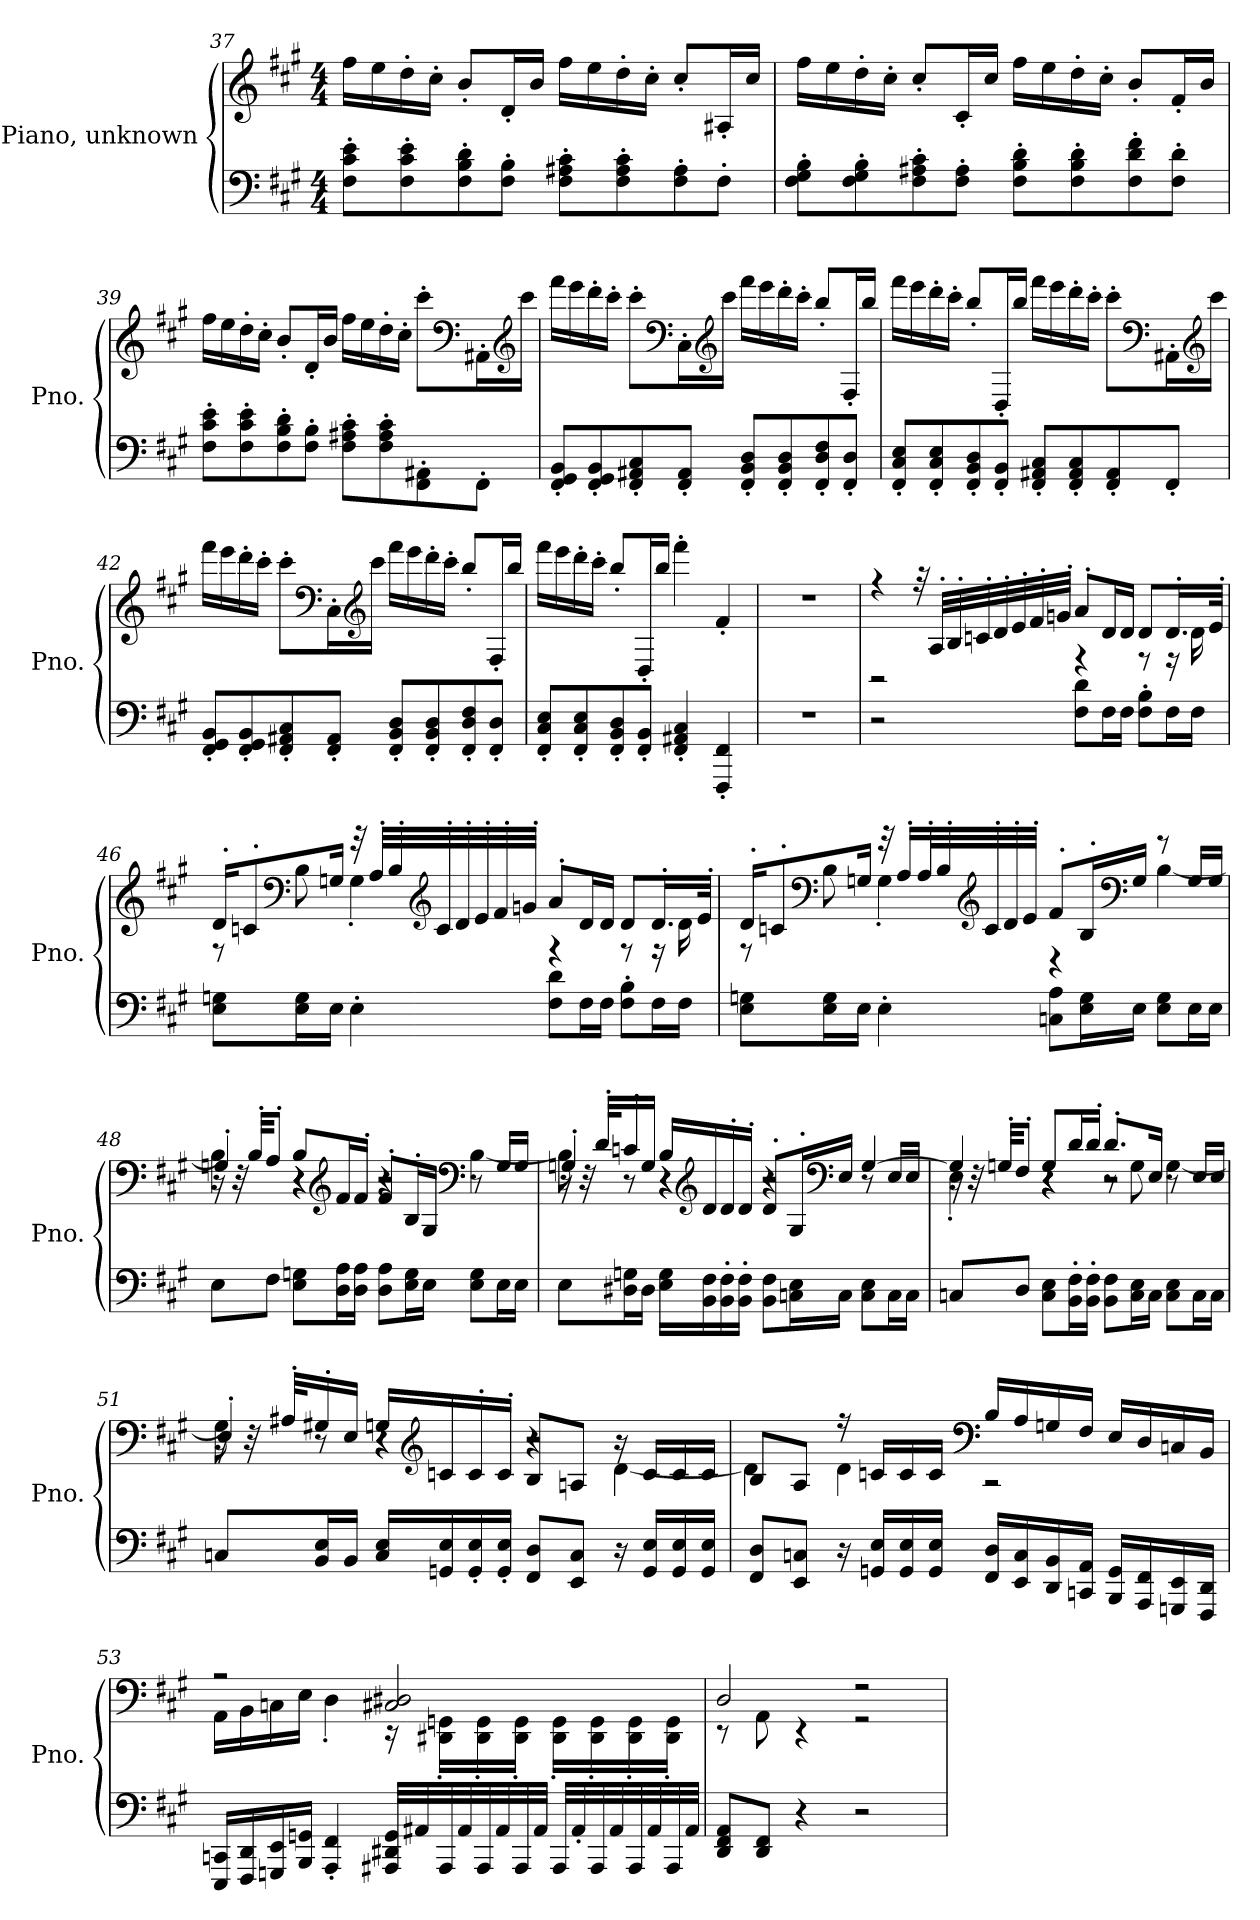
**kern	**kern
*part1	*part1
*staff2	*staff1
*I"Piano, unknown	*
*I'Pno.	*
!!LO:LB:g=z
*clefF4	*clefG2
*k[f#c#g#]	*k[f#c#g#]
*M4/4	*M4/4
=37	=37
8F#\' 8c#\' 8e\'L	16ff#\LL
.	16ee\
8F#\' 8c#\' 8e\'	16dd'\
.	16cc#'\JJ
8F#\' 8B\' 8d\'	8b'/L
8F#\' 8B\'J	16d'/L
.	16b/JJ
8F#\' 8A#X\' 8c#\'L	16ff#\LL
.	16ee\
8F#\' 8A#\' 8c#\'	16dd'\
.	16cc#'\JJ
8F#\' 8A#\'	8cc#'/L
8F#'\J	16A#X'/L
.	16cc#/JJ
=38	=38
8F#\' 8G#\' 8B\'L	16ff#\LL
.	16ee\
8F#\' 8G#\' 8B\'	16dd'\
.	16cc#'\JJ
8F#\' 8A#X\' 8c#\'	8cc#'/L
8F#\' 8A#\'J	16c#'/L
.	16cc#/JJ
8F#\' 8B\' 8d\'L	16ff#\LL
.	16ee\
8F#\' 8B\' 8d\'	16dd'\
.	16cc#'\JJ
8F#\' 8d\' 8f#\'	8b'/L
8F#\' 8d\'J	16f#'/L
.	16b/JJ
!!LO:LB:g=z
=39	=39
8F#\' 8c#\' 8e\'L	16ff#\LL
.	16ee\
8F#\' 8c#\' 8e\'	16dd'\
.	16cc#'\JJ
8F#\' 8B\' 8d\'	8b'/L
8F#\' 8B\'J	16d'/L
.	16b/JJ
8F#\' 8A#X\' 8c#\'L	16ff#\LL
.	16ee\
8F#\' 8A#\' 8c#\'	16dd'\
.	16cc#'\JJ
8FF#\' 8AA#X\'	8ccc#'\L
*	*clefF4
8FF#'\J	16AA#X'\L
*	*clefG2
.	16ccc#\JJ
=40	=40
8FF#/' 8GG#/' 8BB/'L	16fff#\LL
.	16eee\
8FF#/' 8GG#/' 8BB/'	16ddd'\
.	16ccc#'\JJ
8FF#/' 8AA#X/' 8C#/'	8ccc#'\L
*	*clefF4
8FF#/' 8AA#/'J	16C#'\L
*	*clefG2
.	16ccc#\JJ
8FF#/' 8BB/' 8D/'L	16fff#\LL
.	16eee\
8FF#/' 8BB/' 8D/'	16ddd'\
.	16ccc#'\JJ
8FF#/' 8D/' 8F#/'	8bb'/L
8FF#/' 8D/'J	16F#'/L
.	16bb/JJ
!!LO:LB:g=z
=41	=41
8FF#/' 8C#/' 8E/'L	16fff#\LL
.	16eee\
8FF#/' 8C#/' 8E/'	16ddd'\
.	16ccc#'\JJ
8FF#/' 8BB/' 8D/'	8bb'/L
8FF#/' 8BB/'J	16D'/L
.	16bb/JJ
8FF#/' 8AA#X/' 8C#/'L	16fff#\LL
.	16eee\
8FF#/' 8AA#/' 8C#/'	16ddd'\
.	16ccc#'\JJ
8FF#/' 8AA#/'	8ccc#'\L
*	*clefF4
8FF#'/J	16AA#X'\L
*	*clefG2
.	16ccc#\JJ
=42	=42
8FF#/' 8GG#/' 8BB/'L	16fff#\LL
.	16eee\
8FF#/' 8GG#/' 8BB/'	16ddd'\
.	16ccc#'\JJ
8FF#/' 8AA#X/' 8C#/'	8ccc#'\L
*	*clefF4
8FF#/' 8AA#/'J	16C#'\L
*	*clefG2
.	16ccc#\JJ
8FF#/' 8BB/' 8D/'L	16fff#\LL
.	16eee\
8FF#/' 8BB/' 8D/'	16ddd'\
.	16ccc#'\JJ
8FF#/' 8D/' 8F#/'	8bb'/L
8FF#/' 8D/'J	16F#'/L
.	16bb/JJ
!!LO:PB:g=z
=43	=43
8FF#/' 8C#/' 8E/'L	16fff#\LL
.	16eee\
8FF#/' 8C#/' 8E/'	16ddd'\
.	16ccc#'\JJ
8FF#/' 8BB/' 8D/'	8bb'/L
8FF#/' 8BB/'J	16D'/L
.	16bb/JJ
4FF#/' 4AA#X/' 4C#/'	4fff#'\
4FFF#/' 4FF#/'	4f#'/
=44	=44
1r	1r
=45	=45
*	*^
2r	4r	2r
.	32r	.
.	32A'/LLL	.
.	32B'/	.
.	32cn'/	.
.	32d'/	.
.	32e'/	.
.	32f#'/	.
.	32gn'/JJJ	.
8F#\ 8d\L	8a'/L	4r
16F#\L	16d/L	.
16F#\JJ	16d/JJ	.
8F#\' 8B\'L	8d/L	8r
16F#\L	16.d'/L	16r
16F#\JJ	.	16d\
.	32e'/JJk	.
!!LO:LB:g=z	!!
=46	=46	=46
8E\ 8Gn\L	16d'/KL	8r
.	8cn'/	.
*	*clefF4	*
16E\ 16G\L	.	8B\
16E\JJ	16Gn/Jk	.
4E'\	32r	4G'\
.	32A'/LLL	.
.	32B'/	.
*	*clefG2	*
.	32c'/	.
.	32d'/	.
.	32e'/	.
.	32f#'/	.
.	32gn'/JJJ	.
8F#\ 8d\L	8a'/L	4r
16F#\L	16d/L	.
16F#\JJ	16d/JJ	.
8F#\' 8B\'L	8d/L	8r
16F#\L	16.d'/L	16r
16F#\JJ	.	16d\
.	32e'/JJk	.
!!LO:LB:g=z	!!
=47	=47	=47
8E\ 8Gn\L	16d'/KL	8r
.	8cn'/	.
*	*clefF4	*
16E\ 16G\L	.	8B\
16E\JJ	16Gn/Jk	.
4E'\	32r	4G'\
.	16A'/LL	.
.	32A'/L	.
.	32B'/	.
*	*clefG2	*
.	32c'/	.
.	32d'/	.
.	32e'/JJJ	.
8Cn\ 8A\L	8f#'/L	4r
16E\ 16G\L	16B'/L	.
*	*clefF4	*
16E\JJ	16G/JJ	.
8E\ 8G\L	8r	[4B\
16E\L	16G/LL	.
16E\JJ	16G/JJ	.
=48	=48	=48
*	*	*^
8E\L	16r	4B\]	4Gn'/
.	32r	.	.
.	32B'/KKL	.	.
8F#\J	8A'/J	.	.
8E\ 8Gn\L	8B/L	4r	4r
*	*clefG2	*	*
16D\ 16A\L	16f#/L	.	.
16D\ 16A\JJ	16f#'/JJ	.	.
8D\ 8A\L	8f#'/L	4r	2r
16E\ 16G\L	16B'/L	.	.
16E\JJ	16G/JJ	.	.
*	*clefF4	*	*
8E\ 8G\L	8r	[4B\	.
16E\L	16G/LL	.	.
16E\JJ	16G/JJ	.	.
!!LO:LB:g=z	!!	!!
=49	=49	=49	=49
8E\L	16r	8B\]	4Gn'/
.	32r	.	.
.	32d'/KLL	.	.
16D#X\ 16Gn\L	16cn'/	8r	.
16D#\JJ	16G/JJ	.	.
16E\ 16G\LL	16B/LL	4r	4r
*	*clefG2	*	*
16BB\ 16F#\	16d/	.	.
16BB\' 16F#\'	16d'/	.	.
16BB\' 16F#\'JJ	16d'/JJ	.	.
8BB\ 8F#\L	8d'/L	2r	4r
16Cn\ 16E\L	16G'/L	.	.
*	*clefF4	*	*
16C\JJ	16E/JJ	.	.
8C\ 8E\L	8r	.	[4G/
16C\L	16E/LL	.	.
16C\JJ	16E/JJ	.	.
=50	=50	=50	=50
8Cn/L	16r	4E'\	4G/]
.	32r	.	.
.	32Gn'/KKL	.	.
8D/J	8F#'/J	.	.
8C\ 8E\L	8G/L	4r	4r
16BB\' 16F#\'L	16d/L	.	.
16BB\' 16F#\'JJ	16d'/JJ	.	.
8BB\ 8F#\L	8.d'/L	8r	2r
16C\ 16E\L	.	8G\	.
16C\JJ	16E/Jk	.	.
8C\ 8E\L	8r	[4G\	.
16C\L	16E/LL	.	.
16C\JJ	16E/JJ	.	.
!!LO:LB:g=z	!!	!!
=51	=51	=51	=51
8Cn/L	16r	8G\]	4E'/
.	32r	.	.
.	32A#X'/KLL	.	.
16BB/ 16E/L	16G#X'/	8r	.
16BB/JJ	16E/JJ	.	.
16C/ 16E/LL	16Gn/LL	4r	4r
*	*clefG2	*	*
16GGn/ 16E/	16cn/	.	.
16GG/' 16E/'	16c'/	.	.
16GG/' 16E/'JJ	16c'/JJ	.	.
8FF#/ 8D/L	8B/L	4r	2r
8EE/ 8C/J	8An/J	.	.
16r	16r	[4d\	.
16GG/ 16E/LL	16c/LL	.	.
16GG/ 16E/	16c/	.	.
16GG/ 16E/JJ	16c/JJ	.	.
*	*	*v	*v
!!LO:LB:g=z
=52	=52	=52
8FF#/ 8D/L	8B/L	4d\]
8EE/ 8Cn/J	8A/J	.
16r	16r	4d\
16GGn/ 16E/LL	16cn/LL	.
16GG/ 16E/	16c/	.
16GG/ 16E/JJ	16c/JJ	.
*	*clefF4	*
16FF#/ 16D/LL	16B/LL	2r
16EE/ 16C/	16A/	.
16DD/ 16BB/	16Gn/	.
16CCn/ 16AA/JJ	16F#/JJ	.
16BBB/ 16GG/LL	16E/LL	.
16AAA/ 16FF#/	16D/	.
16GGGn/ 16EE/	16Cn/	.
16FFF#/ 16DD/JJ	16BB/JJ	.
!!LO:PB:g=z	!!
=53	=53	=53
16EEE/ 16CCn/LL	2r	16AA\LL
16FFF#/ 16DD/	.	16BB\
16GGGn/ 16EE/	.	16Cn\
16BBB/ 16GGn/JJ	.	16E\JJ
4AAA/' 4FF#/'	.	4D'\
32AAA#X/ 32DD#X/ 32GG/LLL	2C#X/ 2D#X/	16r
32AA#X/	.	.
32AAA#/	.	16DD#X\' 16GGn\'LL
32AA#/	.	.
32AAA#/	.	16DD#\' 16GG\'
32AA#/	.	.
32AAA#/	.	16DD#\' 16GG\'JJ
32AA#/JJJ	.	.
32AAA#/LLL	.	16DD#\' 16GG\'LL
32AA#'/	.	.
32AAA#/	.	16DD#\' 16GG\'
32AA#/	.	.
32AAA#/	.	16DD#\' 16GG\'
32AA#/	.	.
32AAA#/	.	16DD#\' 16GG\'JJ
32AA#/JJJ	.	.
=54	=54	=54
8DD/ 8FF#/ 8AA/L	2D/	8r
8DD/ 8FF#/J	.	8AA\
4r	.	4r
2r	2r	2r
*	*v	*v
=	=
*-	*-
